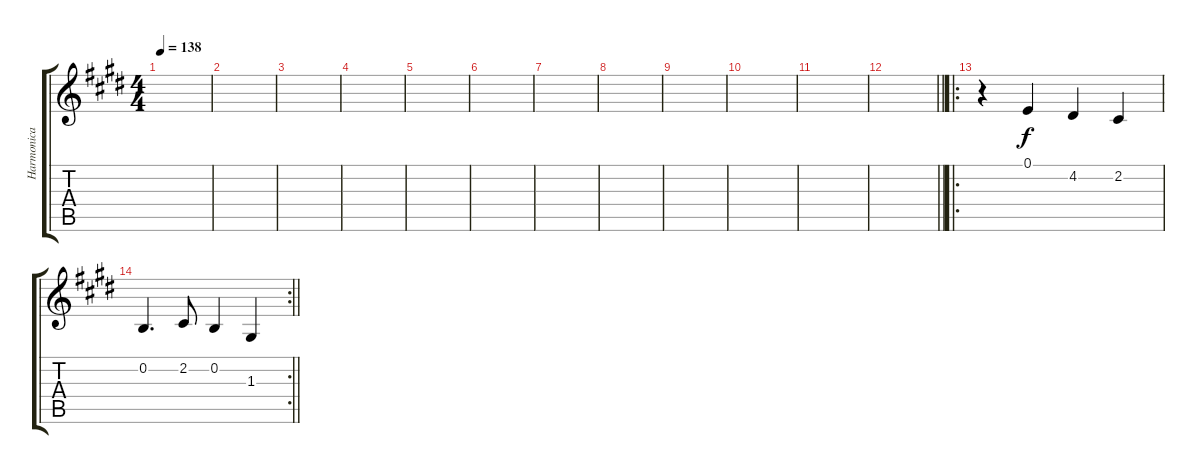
\track ("Harmonica" "Harmonica") {instrument harmonica}
\staff {score tabs}
\tuning (E4 B3 G3 D3 A2 E2) {hide}
\ts (4 4)
\tempo 138
\clef g2
\ks e
|
|
|
|
|
|
|
|
|
|
|
\barLineRight lightlight
|
\ro
r.4 0.1.4 4.2.4 2.2.4 |
\rc 2
\barLineRight lightlight
0.2.4{d} 2.2.8 0.2.4 1.3.4
